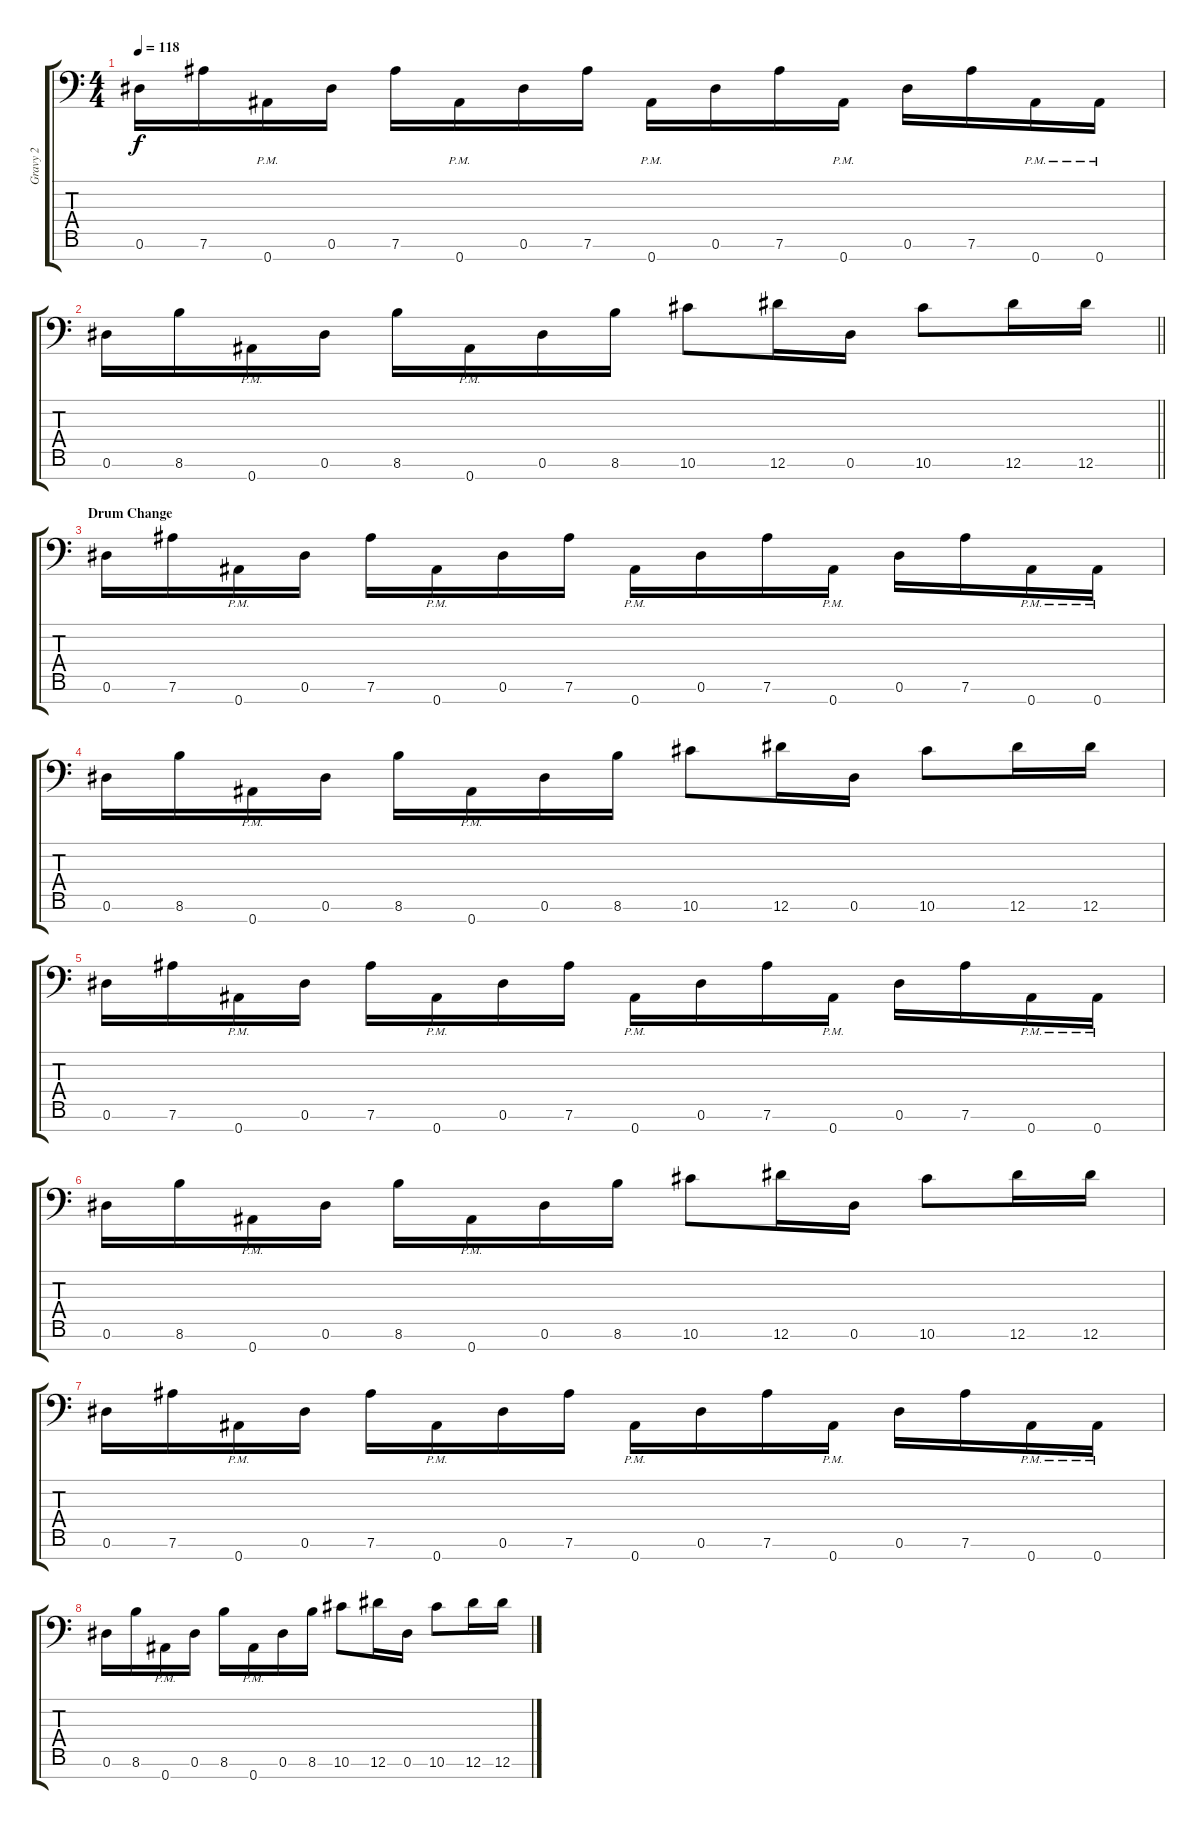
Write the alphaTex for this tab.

\track ("Gravy 2" "Gravy 2") {instrument distortionguitar}
\staff {score tabs}
\tuning (Eb4 Bb3 Gb3 Db3 Ab2 Eb2 Bb1) {hide}
\ts (4 4)
\tempo 118
\clef f4
\ks c
0.6.16{dy f} 7.6.16 0.7{pm}.16 0.6.16 7.6.16 0.7{pm}.16 0.6.16 7.6.16 0.7{pm}.16 0.6.16 7.6.16 0.7{pm}.16 0.6.16 7.6.16 0.7{pm}.16 0.7{pm}.16 |
\barLineRight lightlight
0.6.16 8.6.16 0.7{pm}.16 0.6.16 8.6.16 0.7{pm}.16 0.6.16 8.6.16 10.6.8 12.6.16 0.6.16 10.6.8 12.6.16 12.6.16 |
\section ("" "Drum Change")
0.6.16 7.6.16 0.7{pm}.16 0.6.16 7.6.16 0.7{pm}.16 0.6.16 7.6.16 0.7{pm}.16 0.6.16 7.6.16 0.7{pm}.16 0.6.16 7.6.16 0.7{pm}.16 0.7{pm}.16 |
0.6.16 8.6.16 0.7{pm}.16 0.6.16 8.6.16 0.7{pm}.16 0.6.16 8.6.16 10.6.8 12.6.16 0.6.16 10.6.8 12.6.16 12.6.16 |
0.6.16 7.6.16 0.7{pm}.16 0.6.16 7.6.16 0.7{pm}.16 0.6.16 7.6.16 0.7{pm}.16 0.6.16 7.6.16 0.7{pm}.16 0.6.16 7.6.16 0.7{pm}.16 0.7{pm}.16 |
0.6.16 8.6.16 0.7{pm}.16 0.6.16 8.6.16 0.7{pm}.16 0.6.16 8.6.16 10.6.8 12.6.16 0.6.16 10.6.8 12.6.16 12.6.16 |
0.6.16 7.6.16 0.7{pm}.16 0.6.16 7.6.16 0.7{pm}.16 0.6.16 7.6.16 0.7{pm}.16 0.6.16 7.6.16 0.7{pm}.16 0.6.16 7.6.16 0.7{pm}.16 0.7{pm}.16 |
0.6.16 8.6.16 0.7{pm}.16 0.6.16 8.6.16 0.7{pm}.16 0.6.16 8.6.16 10.6.8 12.6.16 0.6.16 10.6.8 12.6.16 12.6.16
